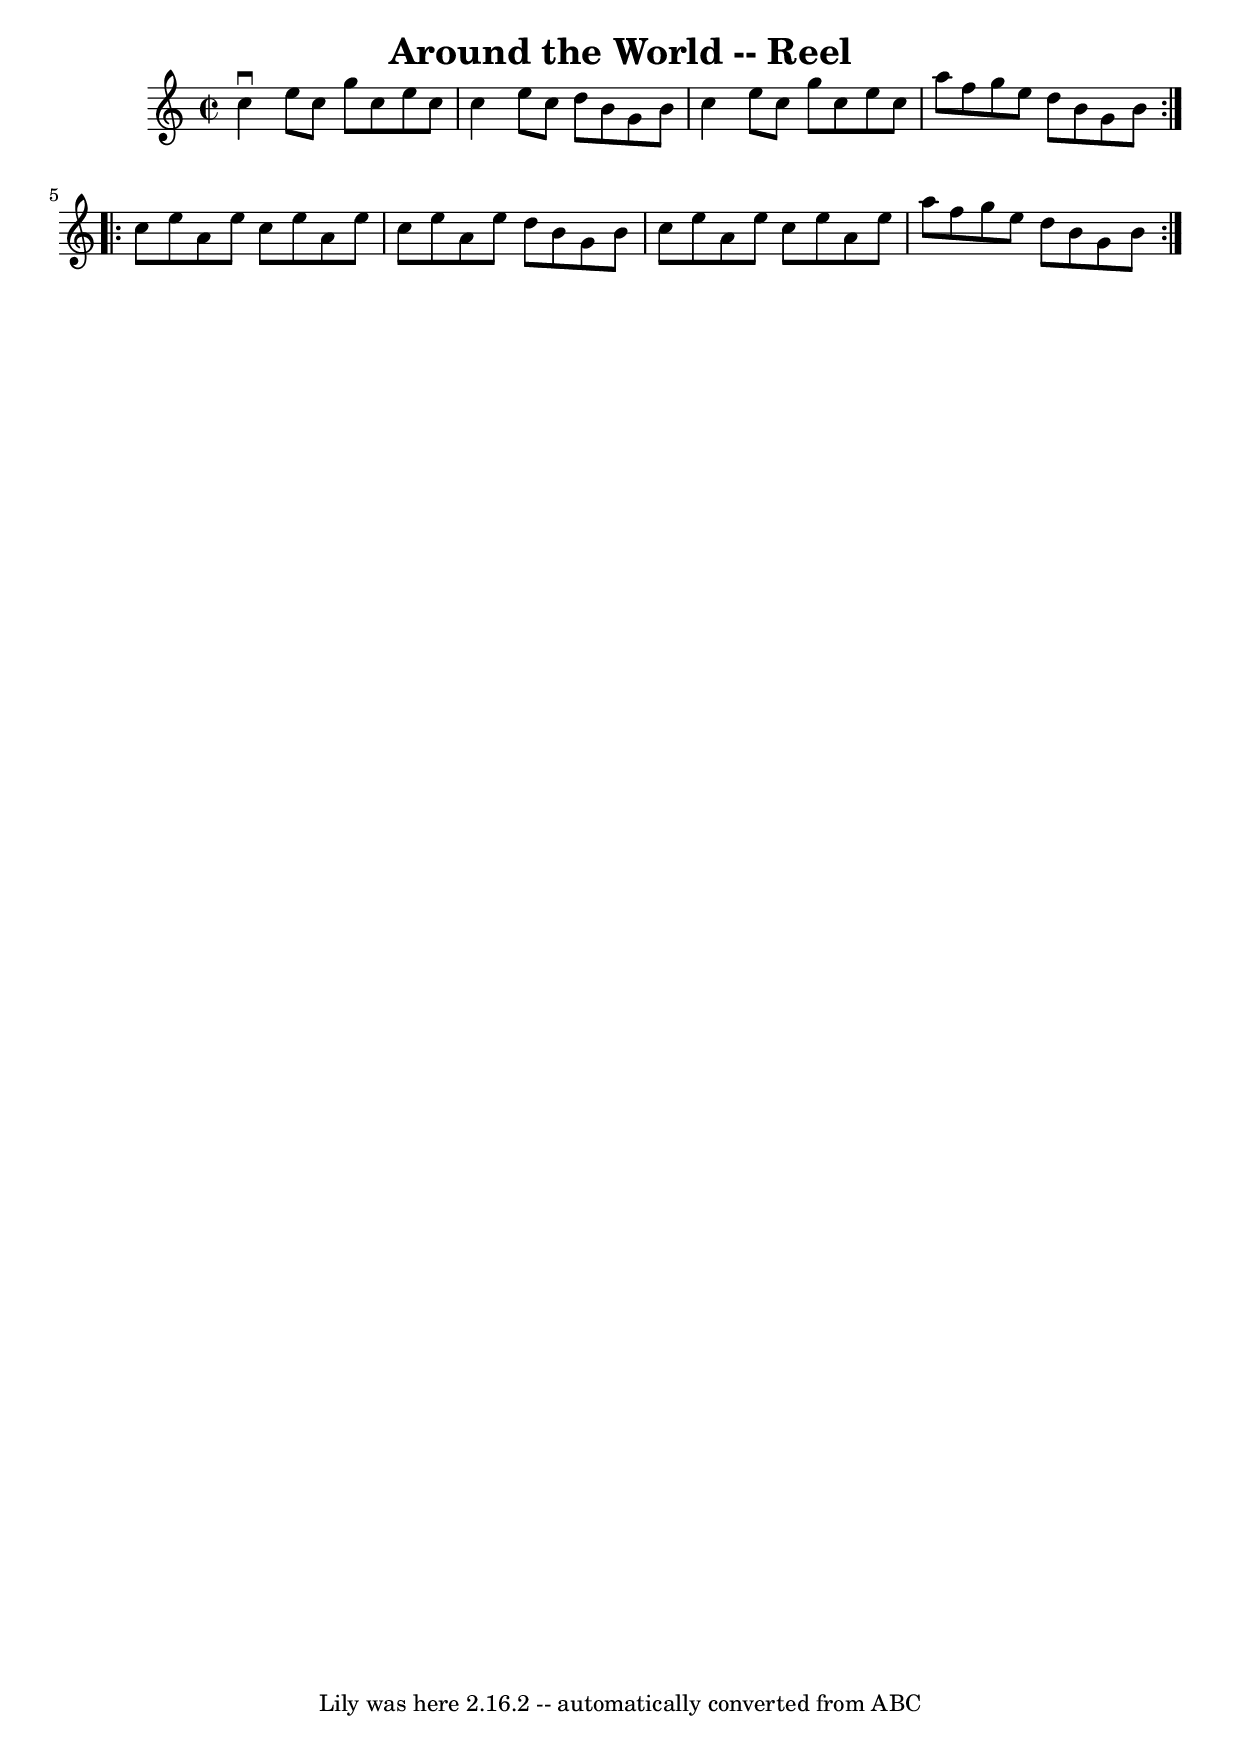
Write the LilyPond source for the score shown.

\version "2.16.2"
\include "Mammoth.ily"
\header {
  %% book = "Ryan's Mammoth Collection"
  crossRefNumber = "1"
  footnotes = "\\\\215"
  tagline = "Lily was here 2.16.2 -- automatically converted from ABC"
  title = "Around the World -- Reel"

}
voicedefault =  {



  \repeat volta 2 {

    \override Staff.TimeSignature #'style = #'C
    \time 2/2 
    \key c \major c''4^\downbow e''8 c''8 g''8 c''8    
    e''8 c''8    |
    c''4 e''8 c''8 d''8 b'8 g'8 b'8    
    |
    c''4 e''8 c''8 g''8 c''8 e''8 c''8    |
    
    a''8 f''8 g''8 e''8 d''8 b'8 g'8 b'8    
  }     

  \repeat volta 2 {
    c''8 e''8 a'8 e''8 c''8 e''8 a'8 e''8  
    |
    c''8 e''8 a'8 e''8 d''8 b'8 g'8 b'8    
    |
    c''8 e''8 a'8 e''8 c''8 e''8 a'8 e''8    
    |
    a''8 f''8 g''8 e''8 d''8 b'8 g'8 b'8    
  }   

}

\score{
  <<

    \context Staff="default"
    {
      \voicedefault 
      
    }

  >>
  \layout {
    
  }
  \midi {
  }

}
